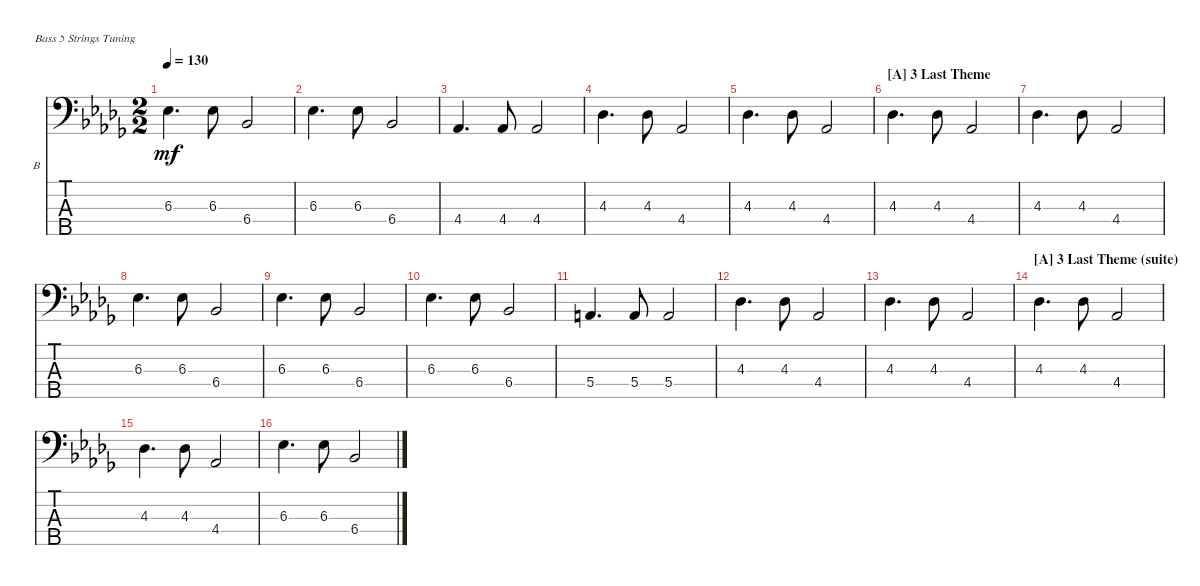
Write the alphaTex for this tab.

\defaultSystemsLayout 4
\bracketExtendMode nobrackets
\firstSystemTrackNameOrientation horizontal
\otherSystemsTrackNameOrientation horizontal
\chordDiagramsInScore
\track ("Bass" "B") {instrument electricbassfinger}
\staff {score tabs}
\tuning (G2 D2 A1 E1 B0)
\ts (2 2)
\tempo 130
\clef f4
\ks db
6.3.4{d dy mf} 6.3.8 6.4.2 |
6.3.4{d} 6.3.8 6.4.2 |
4.4.4{d} 4.4.8 4.4.2 |
4.3.4{d} 4.3.8 4.4.2 |
4.3.4{d} 4.3.8 4.4.2 |
\section ("A" "3 Last Theme")
4.3.4{d} 4.3.8 4.4.2 |
4.3.4{d} 4.3.8 4.4.2 |
6.3.4{d} 6.3.8 6.4.2 |
6.3.4{d} 6.3.8 6.4.2 |
6.3.4{d} 6.3.8 6.4.2 |
5.4.4{d} 5.4.8 5.4.2 |
4.3.4{d} 4.3.8 4.4.2 |
4.3.4{d} 4.3.8 4.4.2 |
\section ("A" "3 Last Theme (suite)")
4.3.4{d} 4.3.8 4.4.2 |
4.3.4{d} 4.3.8 4.4.2 |
6.3.4{d} 6.3.8 6.4.2
